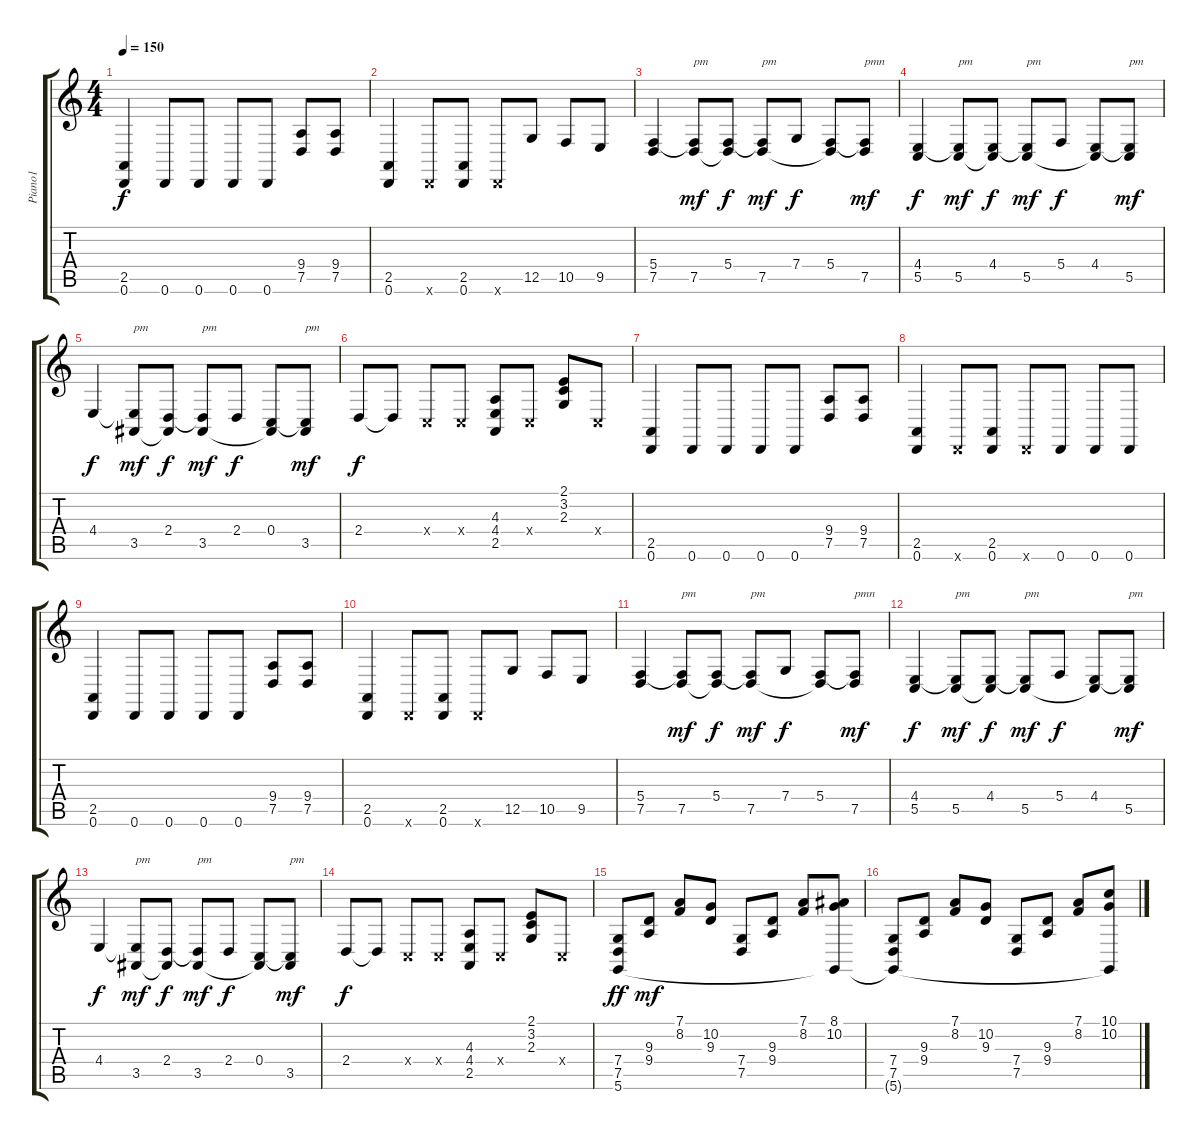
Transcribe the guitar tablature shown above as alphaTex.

\track ("Piano1" "Piano1") {instrument acousticgrandpiano}
\staff {score tabs}
\tuning (D4 A3 F3 C3 G2 D2) {hide}
\ts (4 4)
\tempo 150
\clef g2
\ks c
(2.5 0.6).4{dy f} 0.6.8 0.6.8 0.6.8 0.6.8 (9.4 7.5).8 (9.4 7.5).8 |
(2.5 0.6).4 0.6{x}.8 (2.5 0.6).8 0.6{x}.8 12.5.8 10.5.8 9.5.8 |
(5.4 7.5).4 (5.4{t} 7.5).8{txt "pm" dy mf} (5.4 7.5{t}).8{dy f} (5.4{t} 7.5).8{txt "pm" dy mf} 7.4.8{dy f} (5.4 7.5{t}).8 (5.4{t} 7.5).8{txt "pmn" dy mf} |
(4.4 5.5).4{dy f} (4.4{t} 5.5).8{txt "pm" dy mf} (4.4 5.5{t}).8{dy f} (4.4{t} 5.5).8{txt "pm" dy mf} 5.4.8{dy f} (4.4 5.5{t}).8 (4.4{t} 5.5).8{txt "pm" dy mf} |
4.4.4{dy f} (4.4{t} 3.5).8{txt "pm" dy mf} (2.4 3.5{t}).8{dy f} (2.4{t} 3.5).8{txt "pm" dy mf} 2.4.8{dy f} (0.4 3.5{t}).8 (0.4{t} 3.5).8{txt "pm" dy mf} |
2.4.8{dy f} 2.4{t}.8 0.4{x}.8 0.4{x}.8 (4.3 4.4 2.5).8 0.4{x}.8 (2.1 3.2 2.3).8 0.4{x}.8 |
(2.5 0.6).4 0.6.8 0.6.8 0.6.8 0.6.8 (9.4 7.5).8 (9.4 7.5).8 |
(2.5 0.6).4 0.6{x}.8 (2.5 0.6).8 0.6{x}.8 0.6.8 0.6.8 0.6.8 |
(2.5 0.6).4 0.6.8 0.6.8 0.6.8 0.6.8 (9.4 7.5).8 (9.4 7.5).8 |
(2.5 0.6).4 0.6{x}.8 (2.5 0.6).8 0.6{x}.8 12.5.8 10.5.8 9.5.8 |
(5.4 7.5).4 (5.4{t} 7.5).8{txt "pm" dy mf} (5.4 7.5{t}).8{dy f} (5.4{t} 7.5).8{txt "pm" dy mf} 7.4.8{dy f} (5.4 7.5{t}).8 (5.4{t} 7.5).8{txt "pmn" dy mf} |
(4.4 5.5).4{dy f} (4.4{t} 5.5).8{txt "pm" dy mf} (4.4 5.5{t}).8{dy f} (4.4{t} 5.5).8{txt "pm" dy mf} 5.4.8{dy f} (4.4 5.5{t}).8 (4.4{t} 5.5).8{txt "pm" dy mf} |
4.4.4{dy f} (4.4{t} 3.5).8{txt "pm" dy mf} (2.4 3.5{t}).8{dy f} (2.4{t} 3.5).8{txt "pm" dy mf} 2.4.8{dy f} (0.4 3.5{t}).8 (0.4{t} 3.5).8{txt "pm" dy mf} |
2.4.8{dy f} 2.4{t}.8 0.4{x}.8 0.4{x}.8 (4.3 4.4 2.5).8 0.4{x}.8 (2.1 3.2 2.3).8 0.4{x}.8 |
\ks aminor
(7.4 7.5 5.6).8{dy ff} (9.3 9.4).8{dy mf} (7.1 8.2).8 (10.2 9.3).8 (7.4 7.5).8 (9.3 9.4).8 (7.1 8.2).8 (8.1 10.2 5.6{t}).8 |
(7.4 7.5 5.6{t}).8 (9.3 9.4).8 (7.1 8.2).8 (10.2 9.3).8 (7.4 7.5).8 (9.3 9.4).8 (7.1 8.2).8 (10.1 10.2 5.6{t}).8
